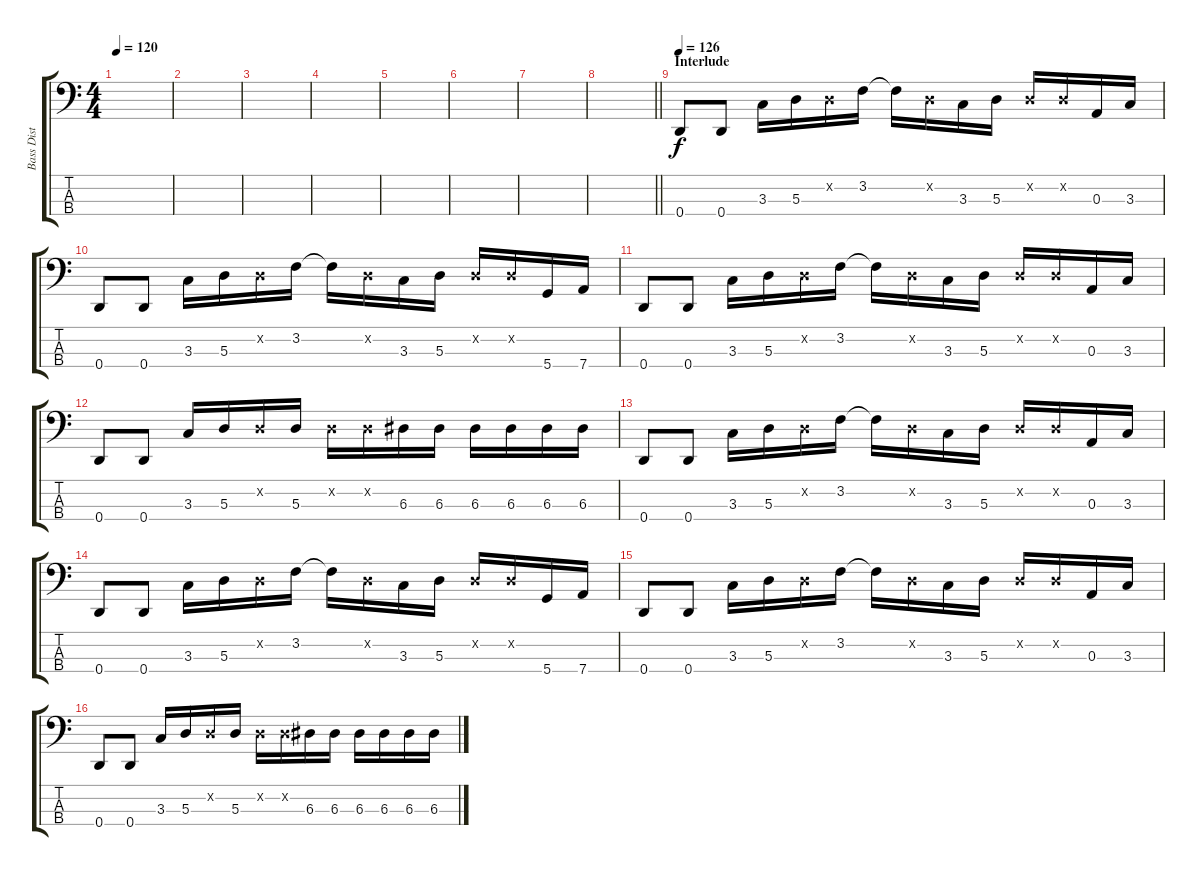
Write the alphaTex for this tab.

\track ("Bass Dist" "Bass Dist") {instrument overdrivenguitar}
\staff {score tabs}
\tuning (G2 D2 A1 D1) {hide}
\ts (4 4)
\tempo 120
\clef f4
\ks c
|
|
|
|
|
|
|
\barLineRight lightlight
|
\section ("" "Interlude")
\tempo 126
0.4.8 0.4.8 3.3.16 5.3.16 0.2{x}.16 3.2.16 3.2{t}.16 0.2{x}.16 3.3.16 5.3.16 0.2{x}.16 0.2{x}.16 0.3.16 3.3.16 |
0.4.8 0.4.8 3.3.16 5.3.16 0.2{x}.16 3.2.16 3.2{t}.16 0.2{x}.16 3.3.16 5.3.16 0.2{x}.16 0.2{x}.16 5.4.16 7.4.16 |
0.4.8 0.4.8 3.3.16 5.3.16 0.2{x}.16 3.2.16 3.2{t}.16 0.2{x}.16 3.3.16 5.3.16 0.2{x}.16 0.2{x}.16 0.3.16 3.3.16 |
0.4.8 0.4.8 3.3.16 5.3.16 0.2{x}.16 5.3.16 0.2{x}.16 0.2{x}.16 6.3.16 6.3.16 6.3.16 6.3.16 6.3.16 6.3.16 |
0.4.8 0.4.8 3.3.16 5.3.16 0.2{x}.16 3.2.16 3.2{t}.16 0.2{x}.16 3.3.16 5.3.16 0.2{x}.16 0.2{x}.16 0.3.16 3.3.16 |
0.4.8 0.4.8 3.3.16 5.3.16 0.2{x}.16 3.2.16 3.2{t}.16 0.2{x}.16 3.3.16 5.3.16 0.2{x}.16 0.2{x}.16 5.4.16 7.4.16 |
0.4.8 0.4.8 3.3.16 5.3.16 0.2{x}.16 3.2.16 3.2{t}.16 0.2{x}.16 3.3.16 5.3.16 0.2{x}.16 0.2{x}.16 0.3.16 3.3.16 |
0.4.8 0.4.8 3.3.16 5.3.16 0.2{x}.16 5.3.16 0.2{x}.16 0.2{x}.16 6.3.16 6.3.16 6.3.16 6.3.16 6.3.16 6.3.16
